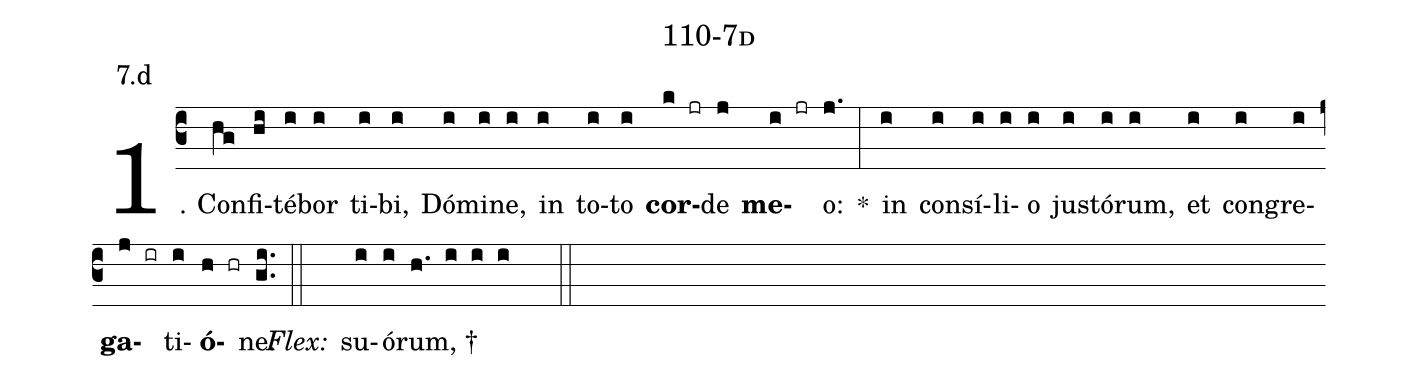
name: 110-7d;
annotation: 7.d;
%%
(c3)1. Con(hg)fi(hi)té(i)bor(i) ti(i)bi,(i) Dó(i)mi(i)ne,(i) in(i) to(i)to(i) <b>cor</b>(k jr)de(j) <b>me</b>(i jr)o:(j.) *(:) in(i) con(i)sí(i)li(i)o(i) jus(i)tó(i)rum,(i) et(i) con(i)gre(i)<b>ga</b>(j ir)ti(i)<b>ó</b>(h hr)ne.(gi..) (::)
<i>Flex:</i>()  su(i)ó(i)rum, †(h. i i i  ::)
